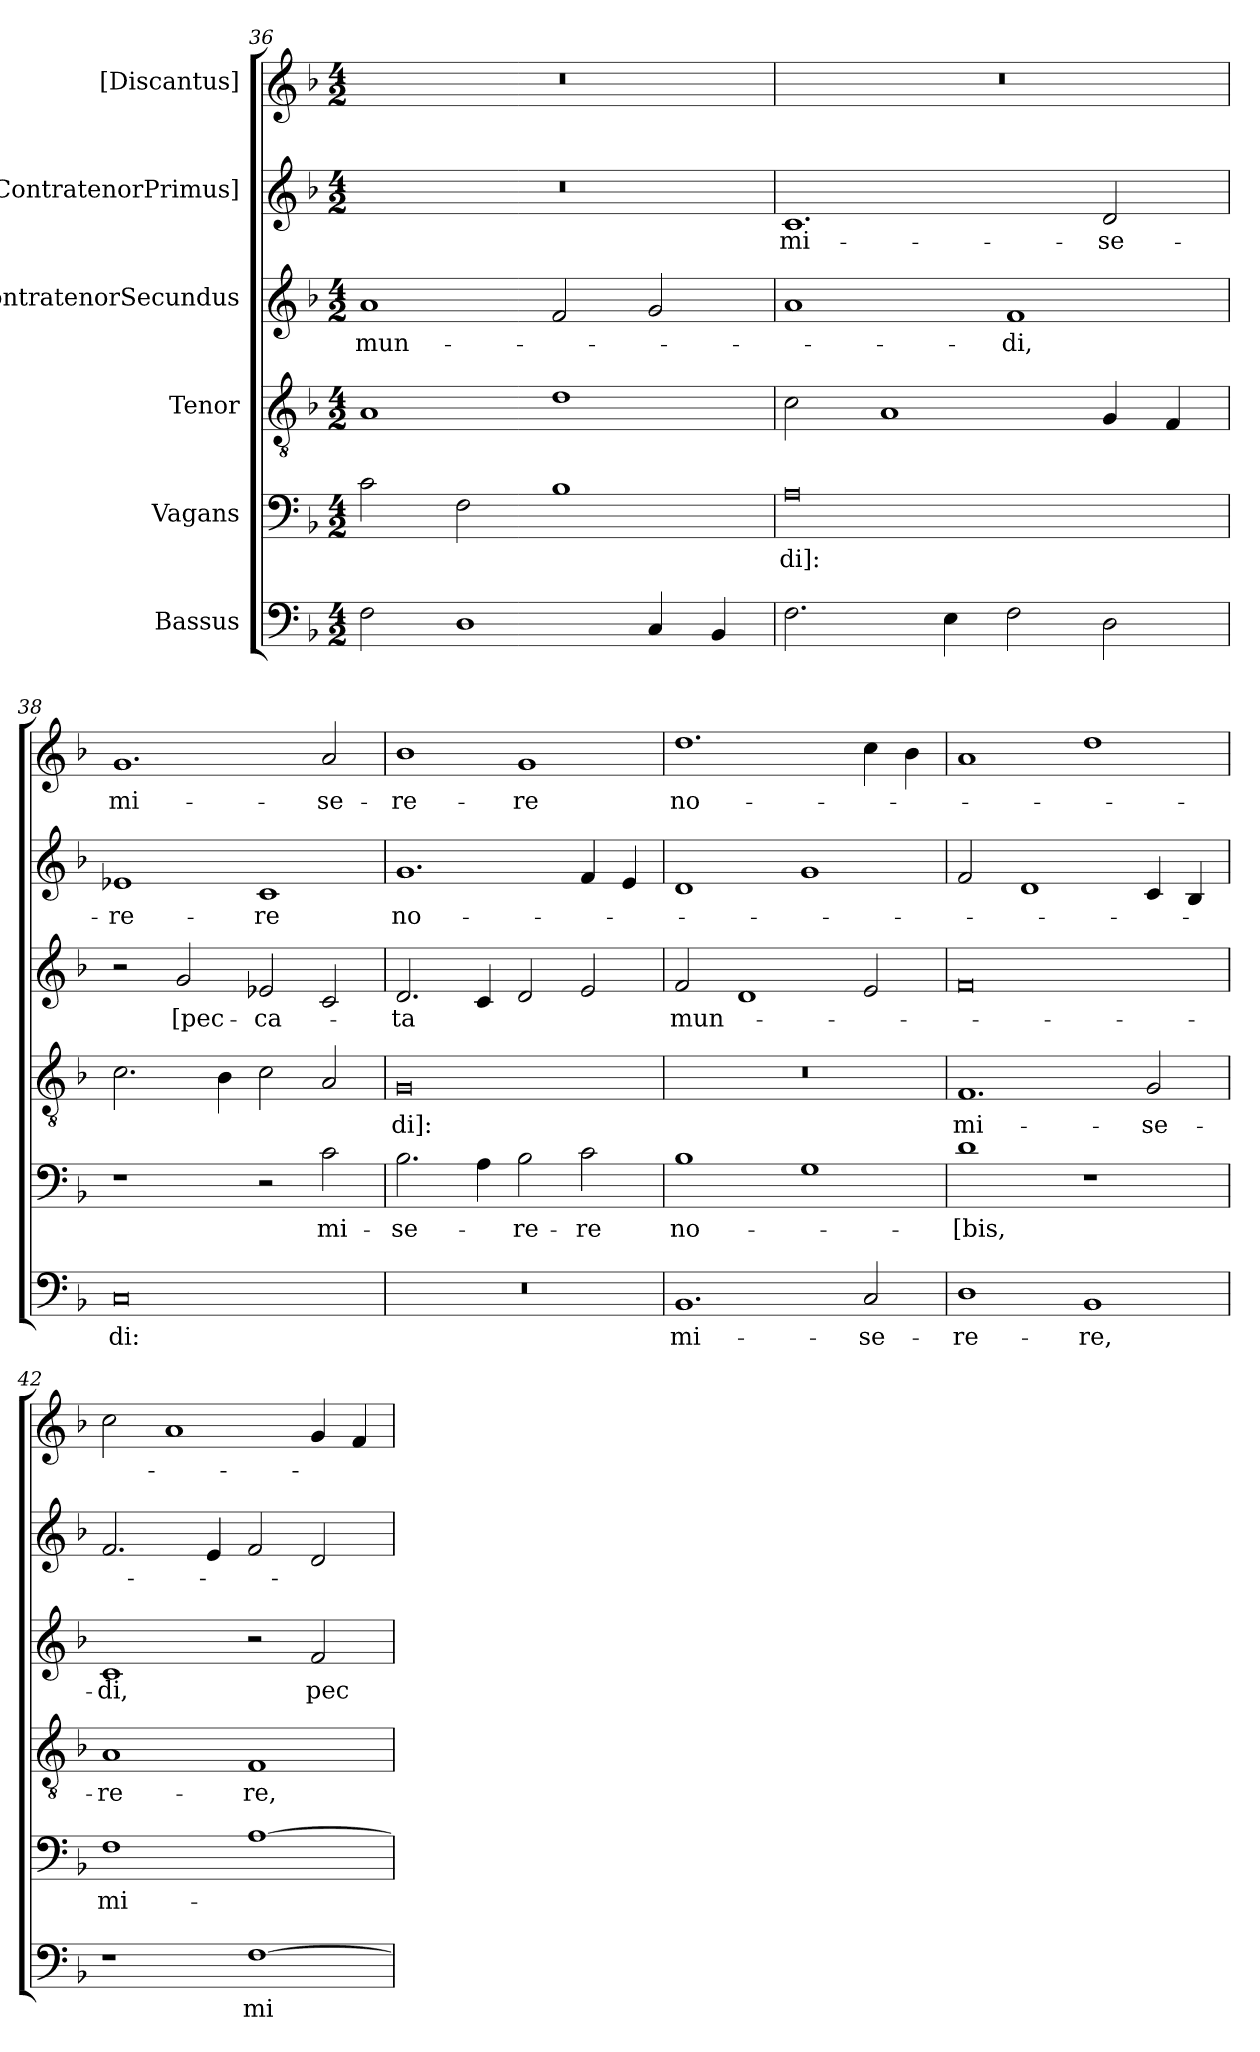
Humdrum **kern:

**kern	**text	**kern	**text	**kern	**text	**kern	**text	**kern	**text	**kern	**text
*part6	*part6	*part5	*part5	*part4	*part4	*part3	*part3	*part2	*part2	*part1	*part1
*staff6	*staff6	*staff5	*staff5	*staff4	*staff4	*staff3	*staff3	*staff2	*staff2	*staff1	*staff1
*I"Bassus	*	*I"Vagans	*	*I"Tenor	*	*I"ContratenorSecundus	*	*I"[ContratenorPrimus]	*	*I"[Discantus]	*
*clefF4	*	*clefF4	*	*clefGv2	*	*clefG2	*	*clefG2	*	*clefG2	*
*k[b-]	*	*k[b-]	*	*k[b-]	*	*k[b-]	*	*k[b-]	*	*k[b-]	*
*M4/2	*	*M4/2	*	*M4/2	*	*M4/2	*	*M4/2	*	*M4/2	*
=36	=36	=36	=36	=36	=36	=36	=36	=36	=36	=36	=36
2F\	.	2c\	.	1A/	.	1a/	mun-	0r	.	0r	.
1D\	.	2F\	.	.	.	.	.	.	.	.	.
.	.	1B-\	.	1d\	.	2f/	.	.	.	.	.
4C/	.	.	.	.	.	2g/	.	.	.	.	.
4BB-/	.	.	.	.	.	.	.	.	.	.	.
=37	=37	=37	=37	=37	=37	=37	=37	=37	=37	=37	=37
2.F\	.	0A\	-di]:	2c\	.	1a/	.	1.c/	mi-	0r	.
.	.	.	.	1A/	.	.	.	.	.	.	.
4E\	.	.	.	.	.	.	.	.	.	.	.
2F\	.	.	.	.	.	1f/	-di,	.	.	.	.
2D\	.	.	.	4G/	.	.	.	2d/	-se-	.	.
.	.	.	.	4F/	.	.	.	.	.	.	.
=38	=38	=38	=38	=38	=38	=38	=38	=38	=38	=38	=38
0C/	-di:	1r	.	2.c\	.	2r	.	1e-X/	-re-	1.g/	mi-
.	.	.	.	.	.	2g/	[pec-	.	.	.	.
.	.	.	.	4B-\	.	.	.	.	.	.	.
.	.	2r	.	2c\	.	2e-X/	-ca-	1c/	-re	.	.
.	.	2c\	mi-	2A/	.	2c/	.	.	.	2a/	-se-
=39	=39	=39	=39	=39	=39	=39	=39	=39	=39	=39	=39
0r	.	2.B-\	-se-	0G/	-di]:	2.d/	-ta	1.g/	no-	1b-\	-re-
.	.	4A\	.	.	.	4c/	.	.	.	.	.
.	.	2B-\	-re-	.	.	2d/	.	.	.	1g/	-re
.	.	2c\	-re	.	.	2e/	.	4f/	.	.	.
.	.	.	.	.	.	.	.	4e/	.	.	.
=40	=40	=40	=40	=40	=40	=40	=40	=40	=40	=40	=40
1.BB-/	mi-	1B-\	no-	0r	.	2f/	mun-	1d/	.	1.dd\	no-
.	.	.	.	.	.	1d/	.	.	.	.	.
.	.	1G\	.	.	.	.	.	1g/	.	.	.
2C/	-se-	.	.	.	.	2e/	.	.	.	4cc\	.
.	.	.	.	.	.	.	.	.	.	4b-\	.
=41	=41	=41	=41	=41	=41	=41	=41	=41	=41	=41	=41
1D\	-re-	1d\	-[bis,	1.F/	mi-	0f/	.	2f/	.	1a/	.
.	.	.	.	.	.	.	.	1d/	.	.	.
1BB-/	-re,	1r	.	.	.	.	.	.	.	1dd\	.
.	.	.	.	2G/	-se-	.	.	4c/	.	.	.
.	.	.	.	.	.	.	.	4B-/	.	.	.
=42	=42	=42	=42	=42	=42	=42	=42	=42	=42	=42	=42
1r	.	1F\	mi-	1A/	-re-	1c/	-di,	2.f/	.	2cc\	.
.	.	.	.	.	.	.	.	.	.	1a/	.
.	.	.	.	.	.	.	.	4e/	.	.	.
[1F\	mi-	[1A\	.	1F/	-re,	2r	.	2f/	.	.	.
.	.	.	.	.	.	2f/	pec-	2d/	.	4g/	.
.	.	.	.	.	.	.	.	.	.	4f/	.
=	=	=	=	=	=	=	=	=	=	=	=
*-	*-	*-	*-	*-	*-	*-	*-	*-	*-	*-	*-
